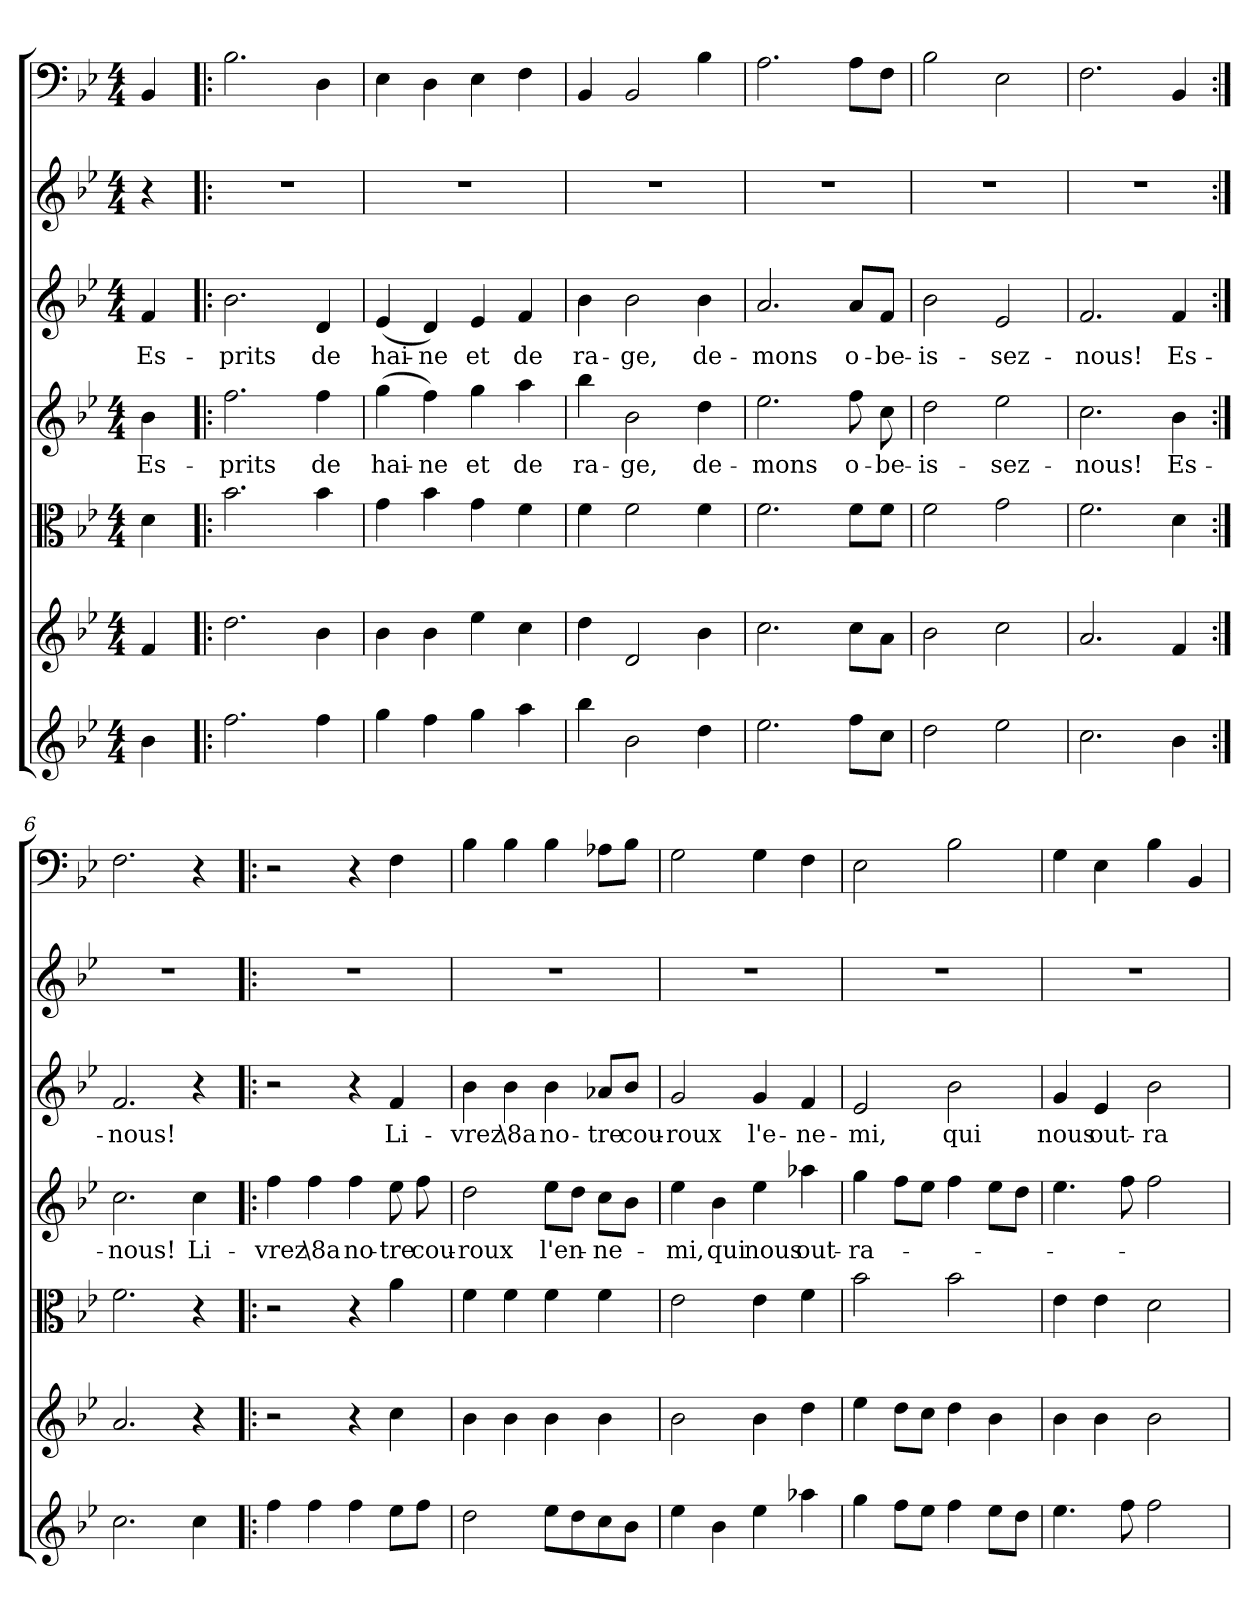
**kern	**kern	**kern	**kern	**text	**kern	**text	**kern	**kern
*part7	*part6	*part5	*part4	*part4	*part3	*part3	*part2	*part1
*staff7	*staff6	*staff5	*staff4	*staff4	*staff3	*staff3	*staff2	*staff1
*clefG2	*clefG2	*clefC3	*clefG2	*	*clefG2	*	*clefG2	*clefF4
*k[b-e-]	*k[b-e-]	*k[b-e-]	*k[b-e-]	*	*k[b-e-]	*	*k[b-e-]	*k[b-e-]
*B-:	*B-:	*B-:	*B-:	*	*B-:	*	*B-:	*B-:
*M4/4	*M4/4	*M4/4	*M4/4	*	*M4/4	*	*M4/4	*M4/4
=	=	=	=	=	=	=	=	=
4b-\	4f/	4d\	4b-\	Es-	4f/	Es-	4r	4BB-/
=1!|:	=1!|:	=1!|:	=1!|:	=1!|:	=1!|:	=1!|:	=1!|:	=1!|:
2.ff\	2.dd\	2.b-\	2.ff\	-prits	2.b-\	-prits	1r	2.B-\
4ff\	4b-\	4b-\	4ff\	de	4d/	de	.	4D\
=2	=2	=2	=2	=2	=2	=2	=2	=2
4gg\	4b-\	4g\	(4gg\	hai-	(4e-/	hai-	1r	4E-\
4ff\	4b-\	4b-\	4ff\)	-ne	4d/)	-ne	.	4D\
4gg\	4ee-\	4g\	4gg\	et	4e-/	et	.	4E-\
4aa\	4cc\	4f\	4aa\	de	4f/	de	.	4F\
=3	=3	=3	=3	=3	=3	=3	=3	=3
4bb-\	4dd\	4f\	4bb-\	ra-	4b-\	ra-	1r	4BB-/
2b-\	2d/	2f\	2b-\	-ge,	2b-\	-ge,	.	2BB-/
4dd\	4b-\	4f\	4dd\	de-	4b-\	de-	.	4B-\
=4	=4	=4	=4	=4	=4	=4	=4	=4
2.ee-\	2.cc\	2.f\	2.ee-\	-mons	2.a/	-mons	1r	2.A\
8ff\L	8cc\L	8f\L	8ff\	o-	8a/L	o-	.	8A\L
8cc\J	8a\J	8f\J	8cc\	-be-	8f/J	-be-	.	8F\J
=5	=5	=5	=5	=5	=5	=5	=5	=5
2dd\	2b-\	2f\	2dd\	-is-	2b-\	-is-	1r	2B-\
2ee-\	2cc\	2g\	2ee-\	-sez-	2e-/	-sez-	.	2E-\
=6	=6	=6	=6	=6	=6	=6	=6	=6
2.cc\	2.a/	2.f\	2.cc\	-nous!	2.f/	-nous!	1r	2.F\
4b-\	4f/	4d\	4b-\	Es-	4f/	Es-	.	4BB-/
=6:|!	=6:|!	=6:|!	=6:|!	=6:|!	=6:|!	=6:|!	=6:|!	=6:|!
2.cc\	2.a/	2.f\	2.cc\	-nous!	2.f/	-nous!	1r	2.F\
4cc\	4r	4r	4cc\	Li-	4r	.	.	4r
=7!|:	=7!|:	=7!|:	=7!|:	=7!|:	=7!|:	=7!|:	=7!|:	=7!|:
4ff\	2r	2r	4ff\	-vrez	2r	.	1r	2r
4ff\	.	.	4ff\	\8a	.	.	.	.
4ff\	4r	4r	4ff\	no-	4r	.	.	4r
8ee-\L	4cc\	4a\	8ee-\	-tre	4f/	Li-	.	4F\
8ff\J	.	.	8ff\	cou-	.	.	.	.
=8	=8	=8	=8	=8	=8	=8	=8	=8
2dd\	4b-\	4f\	2dd\	-roux	4b-\	-vrez	1r	4B-\
.	4b-\	4f\	.	.	4b-\	\8a	.	4B-\
8ee-\L	4b-\	4f\	8ee-\L	l'en-	4b-\	no-	.	4B-\
8dd\	.	.	8dd\J	.	.	.	.	.
8cc\	4b-\	4f\	8cc\L	-ne-	8a-X/L	-tre	.	8A-X\L
8b-\J	.	.	8b-\J	.	8b-/J	cou-	.	8B-\J
=9	=9	=9	=9	=9	=9	=9	=9	=9
4ee-\	2b-\	2e-\	4ee-\	-mi,	2g/	-roux	1r	2G\
4b-\	.	.	4b-\	qui	.	.	.	.
4ee-\	4b-\	4e-\	4ee-\	nous	4g/	l'e-	.	4G\
4aa-X\	4dd\	4f\	4aa-X\	out-	4f/	-ne-	.	4F\
=10	=10	=10	=10	=10	=10	=10	=10	=10
4gg\	4ee-\	2b-\	4gg\	-ra-	2e-/	-mi,	1r	2E-\
8ff\L	8dd\L	.	8ff\L	.	.	.	.	.
8ee-\J	8cc\J	.	8ee-\J	.	.	.	.	.
4ff\	4dd\	2b-\	4ff\	.	2b-\	qui	.	2B-\
8ee-\L	4b-\	.	8ee-\L	.	.	.	.	.
8dd\J	.	.	8dd\J	.	.	.	.	.
=11	=11	=11	=11	=11	=11	=11	=11	=11
4.ee-\	4b-\	4e-\	4.ee-\	.	4g/	nous	1r	4G\
.	4b-\	4e-\	.	.	4e-/	out-	.	4E-\
8ff\	.	.	8ff\	.	.	.	.	.
2ff\	2b-\	2d\	2ff\	.	2b-\	-ra-	.	4B-\
.	.	.	.	.	.	.	.	4BB-/
=	=	=	=	=	=	=	=	=
*-	*-	*-	*-	*-	*-	*-	*-	*-
